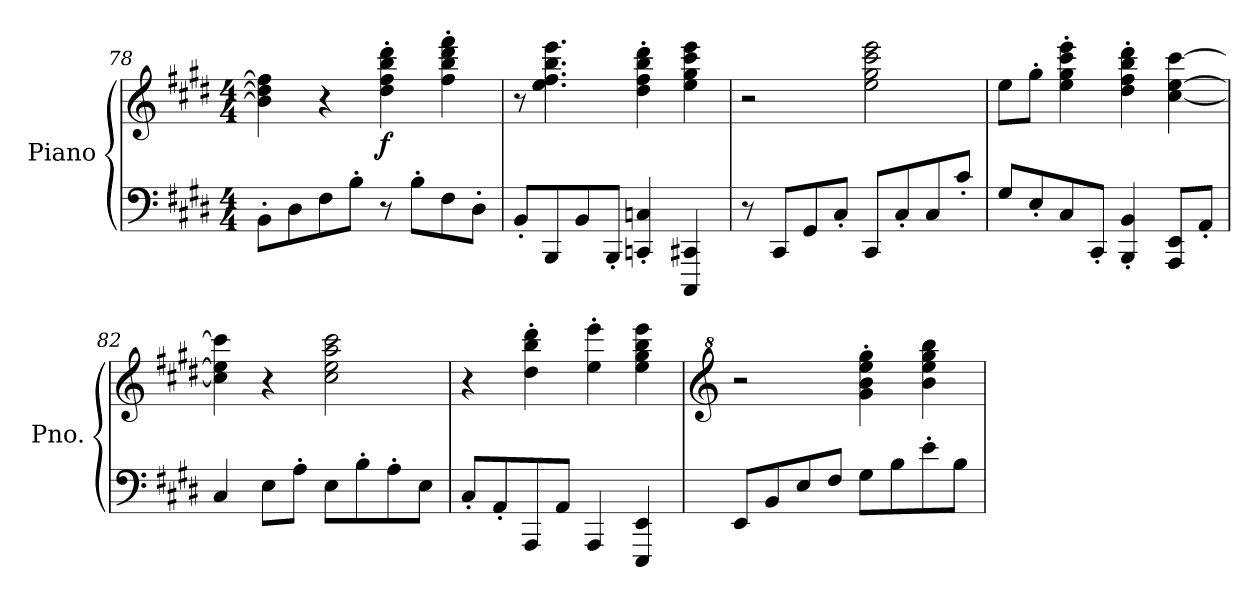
**kern	**kern	**dynam
*part1	*part1	*part1
*staff2	*staff1	*staff1/2
*I"Piano	*	*
*I'Pno.	*	*
*clefF4	*clefG2	*
*k[f#c#g#d#]	*k[f#c#g#d#]	*
*M4/4	*M4/4	*
=78	=78	=78
8BB'\L	4b\] 4dd#\] 4ff#\]	.
8D#\	.	.
8F#\	4r	.
8B'\J	.	.
!	!	!LO:DY:b
8r	4dd#\' 4ff#\' 4bb\' 4ddd#\'	f
8B'\L	.	.
8F#\	4ff#\' 4bb\' 4ddd#\' 4fff#\'	.
8D#'\J	.	.
=79	=79	=79
8BB'/L	8r	.
8BBB/	4.ee\ 4.ff#\ 4.bb\ 4.eee\	.
8BB/	.	.
8BBB'/J	.	.
4CCn/' 4Cn/'	4dd#\' 4ff#\' 4bb\' 4ddd#\'	.
4CCC#/ 4CC#X/	4ee\ 4gg#\ 4ccc#\ 4eee\	.
=80	=80	=80
8r	2r	.
8CC#/L	.	.
8GG#/	.	.
8C#'/J	.	.
8CC#/L	2ee\ 2gg#\ 2ccc#\ 2eee\	.
8C#'/	.	.
8C#/	.	.
8c#'/J	.	.
=81	=81	=81
8G#/L	8ee\L	.
8E'/	8gg#'\J	.
8C#/	4ee\' 4gg#\' 4ccc#\' 4eee\'	.
8CC#'/J	.	.
4BBB/' 4BB/'	4dd#\' 4ff#\' 4bb\' 4ddd#\'	.
8AAA/ 8EE/L	[4cc#\ [4ee\ [4ccc#\	.
8AA'/J	.	.
!!LO:LB:g=z
=82	=82	=82
4C#/	4cc#\] 4ee\] 4ccc#\]	.
8E\L	4r	.
8A'\J	.	.
8E\L	2cc#\ 2ee\ 2aa\ 2ccc#\	.
8B'\	.	.
8A'\	.	.
8E\J	.	.
=83	=83	=83
8C#'/L	4r	.
8AA'/	.	.
8AAA/	4dd#\' 4bb\' 4ddd#\'	.
8AA/J	.	.
4AAA/	4ee\' 4eee\'	.
4EEE/ 4EE/	4ee\ 4gg#\ 4bb\ 4eee\	.
=84	=84	=84
*	*clefG^2	*
8EE/L	2r	.
8BB/	.	.
8E/	.	.
8F#/J	.	.
8G#\L	4gg#\' 4bb\' 4eee\' 4ggg#\'	.
8B\	.	.
8e'\	4bb\ 4eee\ 4ggg#\ 4bbb\	.
8B\J	.	.
=	=	=
*-	*-	*-
